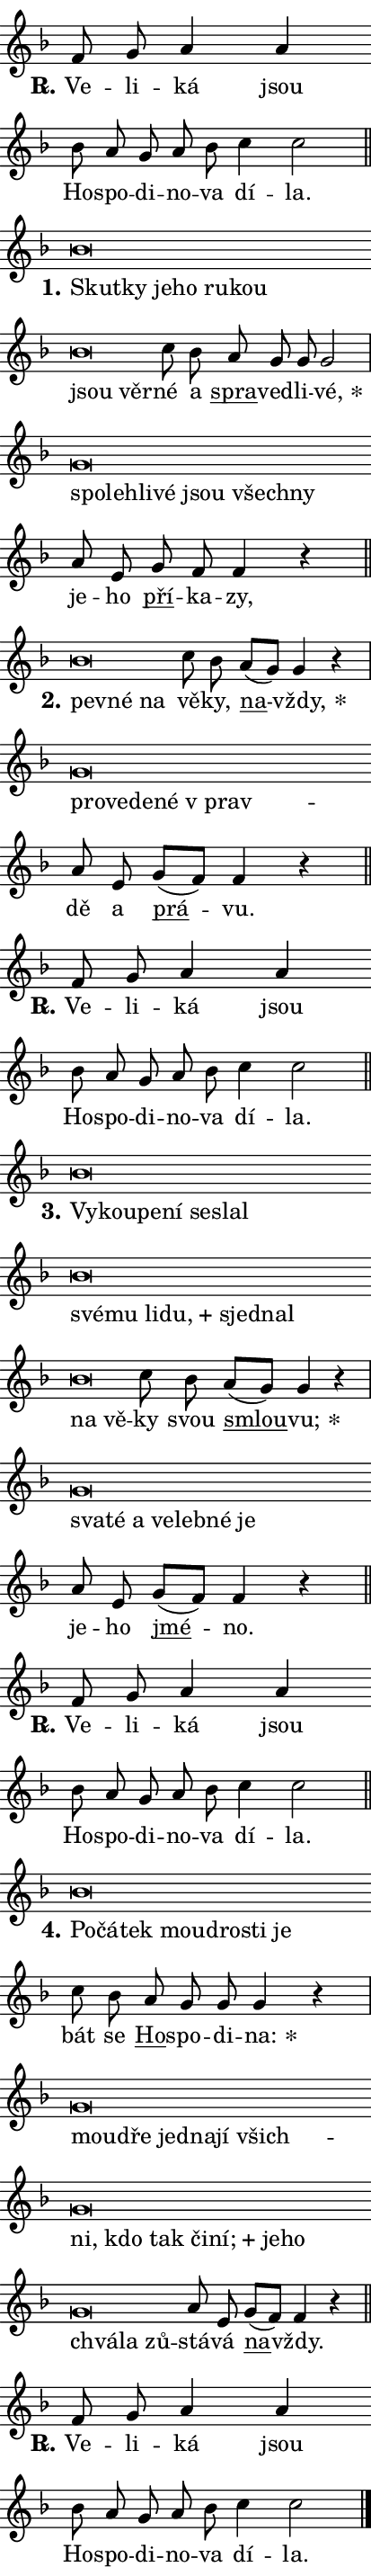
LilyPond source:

\version "2.22.1"
\header { tagline = "" }
\paper {
  indent = 0\cm
  top-margin = 0\cm
  right-margin = 0\cm
  bottom-margin = 0\cm
  left-margin = 0\cm
  paper-width = 7\cm
  page-breaking = #ly:one-page-breaking
  system-system-spacing.basic-distance = #11
  score-system-spacing.basic-distance = #11
  ragged-last = ##f
}


%% Author: Thomas Morley
%% https://lists.gnu.org/archive/html/lilypond-user/2020-05/msg00002.html
#(define (line-position grob)
"Returns position of @var[grob} in current system:
   @code{'start}, if at first time-step
   @code{'end}, if at last time-step
   @code{'middle} otherwise
"
  (let* ((col (ly:item-get-column grob))
         (ln (ly:grob-object col 'left-neighbor))
         (rn (ly:grob-object col 'right-neighbor))
         (col-to-check-left (if (ly:grob? ln) ln col))
         (col-to-check-right (if (ly:grob? rn) rn col))
         (break-dir-left
           (and
             (ly:grob-property col-to-check-left 'non-musical #f)
             (ly:item-break-dir col-to-check-left)))
         (break-dir-right
           (and
             (ly:grob-property col-to-check-right 'non-musical #f)
             (ly:item-break-dir col-to-check-right))))
        (cond ((eqv? 1 break-dir-left) 'start)
              ((eqv? -1 break-dir-right) 'end)
              (else 'middle))))

#(define (tranparent-at-line-position vctor)
  (lambda (grob)
  "Relying on @code{line-position} select the relevant enry from @var{vctor}.
Used to determine transparency,"
    (case (line-position grob)
      ((end) (not (vector-ref vctor 0)))
      ((middle) (not (vector-ref vctor 1)))
      ((start) (not (vector-ref vctor 2))))))

noteHeadBreakVisibility =
#(define-music-function (break-visibility)(vector?)
"Makes @code{NoteHead}s transparent relying on @var{break-visibility}"
#{
  \override NoteHead.transparent =
    #(tranparent-at-line-position break-visibility)
#})

#(define delete-ledgers-for-transparent-note-heads
  (lambda (grob)
    "Reads whether a @code{NoteHead} is transparent.
If so this @code{NoteHead} is removed from @code{'note-heads} from
@var{grob}, which is supposed to be @code{LedgerLineSpanner}.
As a result ledgers are not printed for this @code{NoteHead}"
    (let* ((nhds-array (ly:grob-object grob 'note-heads))
           (nhds-list
             (if (ly:grob-array? nhds-array)
                 (ly:grob-array->list nhds-array)
                 '()))
           ;; Relies on the transparent-property being done before
           ;; Staff.LedgerLineSpanner.after-line-breaking is executed.
           ;; This is fragile ...
           (to-keep
             (remove
               (lambda (nhd)
                 (ly:grob-property nhd 'transparent #f))
               nhds-list)))
      ;; TODO find a better method to iterate over grob-arrays, similiar
      ;; to filter/remove etc for lists
      ;; For now rebuilt from scratch
      (set! (ly:grob-object grob 'note-heads)  '())
      (for-each
        (lambda (nhd)
          (ly:pointer-group-interface::add-grob grob 'note-heads nhd))
        to-keep))))

hideNotes = {
  \noteHeadBreakVisibility #begin-of-line-visible
}
unHideNotes = {
  \noteHeadBreakVisibility #all-visible
}

% work-around for resetting accidentals
% https://lilypond.org/doc/v2.23/Documentation/notation/displaying-rhythms#unmetered-music
cadenzaMeasure = {
  \cadenzaOff
  \partial 1024 s1024
  \cadenzaOn
}

#(define-markup-command (accent layout props text) (markup?)
  "Underline accented syllable"
  (interpret-markup layout props
    #{\markup \override #'(offset . 4.3) \underline { #text }#}))

responsum = \markup \concat {
  "R" \hspace #-1.05 \path #0.1 #'((moveto 0 0.07) (lineto 0.9 0.8)) \hspace #0.05 "."
}

\layout {
    \context {
        \Staff
        \remove "Time_signature_engraver"
        \override LedgerLineSpanner.after-line-breaking = #delete-ledgers-for-transparent-note-heads
    }
    \context {
        \Voice {
            \override NoteHead.output-attributes = #'((class . "notehead"))
            \override Hairpin.height = #0.55
        }
    }
    \context {
        \Lyrics {
            \override StanzaNumber.output-attributes = #'((class . "stanzanumber"))
            \override LyricSpace.minimum-distance = #0.9
            \override LyricText.font-name = #"TeX Gyre Schola"
            \override LyricText.font-size = 1
            \override StanzaNumber.font-name = #"TeX Gyre Schola Bold"
            \override StanzaNumber.font-size = 1
        }
    }
}

% magnetic-lyrics.ily
%
%   written by
%     Jean Abou Samra <jean@abou-samra.fr>
%     Werner Lemberg <wl@gnu.org>
%
%   adapted by
%     Jiri Hon <jiri.hon@gmail.com>
%
% Version 2022-Apr-15

% https://www.mail-archive.com/lilypond-user@gnu.org/msg149350.html

#(define (Left_hyphen_pointer_engraver context)
   "Collect syllable-hyphen-syllable occurrences in lyrics and store
them in properties.  This engraver only looks to the left.  For
example, if the lyrics input is @code{foo -- bar}, it does the
following.

@itemize @bullet
@item
Set the @code{text} property of the @code{LyricHyphen} grob between
@q{foo} and @q{bar} to @code{foo}.

@item
Set the @code{left-hyphen} property of the @code{LyricText} grob with
text @q{foo} to the @code{LyricHyphen} grob between @q{foo} and
@q{bar}.
@end itemize

Use this auxiliary engraver in combination with the
@code{lyric-@/text::@/apply-@/magnetic-@/offset!} hook."
   (let ((hyphen #f)
         (text #f))
     (make-engraver
      (acknowledgers
       ((lyric-syllable-interface engraver grob source-engraver)
        (set! text grob)))
      (end-acknowledgers
       ((lyric-hyphen-interface engraver grob source-engraver)
        ;(when (not (grob::has-interface grob 'lyric-space-interface))
          (set! hyphen grob)));)
      ((stop-translation-timestep engraver)
       (when (and text hyphen)
         (ly:grob-set-object! text 'left-hyphen hyphen))
       (set! text #f)
       (set! hyphen #f)))))

#(define (lyric-text::apply-magnetic-offset! grob)
   "If the space between two syllables is less than the value in
property @code{LyricText@/.details@/.squash-threshold}, move the right
syllable to the left so that it gets concatenated with the left
syllable.

Use this function as a hook for
@code{LyricText@/.after-@/line-@/breaking} if the
@code{Left_@/hyphen_@/pointer_@/engraver} is active."
   (let ((hyphen (ly:grob-object grob 'left-hyphen #f)))
     (when hyphen
       (let ((left-text (ly:spanner-bound hyphen LEFT)))
         (when (grob::has-interface left-text 'lyric-syllable-interface)
           (let* ((common (ly:grob-common-refpoint grob left-text X))
                  (this-x-ext (ly:grob-extent grob common X))
                  (left-x-ext
                   (begin
                     ;; Trigger magnetism for left-text.
                     (ly:grob-property left-text 'after-line-breaking)
                     (ly:grob-extent left-text common X)))
                  ;; `delta` is the gap width between two syllables.
                  (delta (- (interval-start this-x-ext)
                            (interval-end left-x-ext)))
                  (details (ly:grob-property grob 'details))
                  (threshold (assoc-get 'squash-threshold details 0.2)))
             (when (< delta threshold)
               (let* (;; We have to manipulate the input text so that
                      ;; ligatures crossing syllable boundaries are not
                      ;; disabled.  For languages based on the Latin
                      ;; script this is essentially a beautification.
                      ;; However, for non-Western scripts it can be a
                      ;; necessity.
                      (lt (ly:grob-property left-text 'text))
                      (rt (ly:grob-property grob 'text))
                      (is-space (grob::has-interface hyphen 'lyric-space-interface))
                      (space (if is-space " " ""))
                      (space-markup (grob-interpret-markup grob " "))
                      (space-size (interval-length (ly:stencil-extent space-markup X)))
                      (extra-delta (if is-space space-size 0))
                      ;; Append new syllable.
                      (ltrt-space (if (and (string? lt) (string? rt))
                                (string-append lt space rt)
                                (make-concat-markup (list lt space rt))))
                      ;; Right-align `ltrt` to the right side.
                      (ltrt-space-markup (grob-interpret-markup
                               grob
                               (make-translate-markup
                                (cons (interval-length this-x-ext) 0)
                                (make-right-align-markup ltrt-space)))))
                 (begin
                   ;; Don't print `left-text`.
                   (ly:grob-set-property! left-text 'stencil #f)
                   ;; Set text and stencil (which holds all collected
                   ;; syllables so far) and shift it to the left.
                   (ly:grob-set-property! grob 'text ltrt-space)
                   (ly:grob-set-property! grob 'stencil ltrt-space-markup)
                   (ly:grob-translate-axis! grob (- (- delta extra-delta)) X))))))))))


#(define (lyric-hyphen::displace-bounds-first grob)
   ;; Make very sure this callback isn't triggered too early.
   (let ((left (ly:spanner-bound grob LEFT))
         (right (ly:spanner-bound grob RIGHT)))
     (ly:grob-property left 'after-line-breaking)
     (ly:grob-property right 'after-line-breaking)
     (ly:lyric-hyphen::print grob)))

squashThreshold = #0.4

\layout {
  \context {
    \Lyrics
    \consists #Left_hyphen_pointer_engraver
    \override LyricText.after-line-breaking =
      #lyric-text::apply-magnetic-offset!
    \override LyricHyphen.stencil = #lyric-hyphen::displace-bounds-first
    \override LyricText.details.squash-threshold = \squashThreshold
    \override LyricHyphen.minimum-distance = 0
    \override LyricHyphen.minimum-length = \squashThreshold
  }
}

squash = \override LyricText.details.squash-threshold = 9999
unSquash = \override LyricText.details.squash-threshold = \squashThreshold

left = \override LyricText.self-alignment-X = #LEFT
unLeft = \revert LyricText.self-alignment-X

starOffset = #(lambda (grob) 
                (let ((x_offset (ly:self-alignment-interface::aligned-on-x-parent grob)))
                  (if (= x_offset 0) 0 (+ x_offset 1.2))))

star = #(define-music-function (syllable)(string?)
"Append star separator at the end of a syllable"
#{
  \once \override LyricText.X-offset = #starOffset
  \lyricmode { \markup {
    #syllable
    \override #'((font-name . "TeX Gyre Schola Bold")) \hspace #0.2 \lower #0.65 \larger "*"
  } }
#})

starAccent = #(define-music-function (syllable)(string?)
"Append star separator at the end of a syllable and make accent"
#{
  \once \override LyricText.X-offset = #starOffset
  \lyricmode { \markup {
    \accent #syllable
    \override #'((font-name . "TeX Gyre Schola Bold")) \hspace #0.2 \lower #0.65 \larger "*"
  } }
#})

breath = #(define-music-function (syllable)(string?)
"Append breathing indicator at the end of a syllable"
#{
  \lyricmode { \markup { #syllable "+" } }
#})

optionalBreath = #(define-music-function (syllable)(string?)
"Append optional breathing indicator at the end of a syllable"
#{
  \lyricmode { \markup { #syllable "(+)" } }
#})


\score {
    <<
        \new Voice = "melody" { \cadenzaOn \key f \major \relative { f'8 g a4 a \bar "" bes8 a g a bes \bar "" c4 c2 \cadenzaMeasure \bar "||" \break }
\relative { bes'\breve*1/16 \hideNotes \breve*1/16 \bar "" \breve*1/16 \bar "" \breve*1/16 \bar "" \breve*1/16 \bar "" \breve*1/16 \bar "" \breve*1/16 \breve*1/16 \bar "" \unHideNotes c8 bes \bar "" a g g g2 \cadenzaMeasure \bar "|" g\breve*1/16 \hideNotes \breve*1/16 \bar "" \breve*1/16 \bar "" \breve*1/16 \bar "" \breve*1/16 \bar "" \breve*1/16 \breve*1/16 \bar "" \unHideNotes a8 e \bar "" g f f4 r \cadenzaMeasure \bar "||" \break }
\relative { bes'\breve*1/16 \hideNotes \breve*1/16 \breve*1/16 \bar "" \unHideNotes c8 bes \bar "" a[( g)] g4 r \cadenzaMeasure \bar "|" g\breve*1/16 \hideNotes \breve*1/16 \bar "" \breve*1/16 \bar "" \breve*1/16 \breve*1/16 \bar "" \unHideNotes a8 e \bar "" g[( f)] f4 r \cadenzaMeasure \bar "||" \break }
\relative { f'8 g a4 a \bar "" bes8 a g a bes \bar "" c4 c2 \cadenzaMeasure \bar "||" \break }
\relative { bes'\breve*1/16 \hideNotes \breve*1/16 \bar "" \breve*1/16 \bar "" \breve*1/16 \bar "" \breve*1/16 \bar "" \breve*1/16 \bar "" \breve*1/16 \bar "" \breve*1/16 \bar "" \breve*1/16 \bar "" \breve*1/16 \bar "" \breve*1/16 \bar "" \breve*1/16 \bar "" \breve*1/16 \breve*1/16 \bar "" \unHideNotes c8 bes \bar "" a[( g)] g4 r \cadenzaMeasure \bar "|" g\breve*1/16 \hideNotes \breve*1/16 \bar "" \breve*1/16 \bar "" \breve*1/16 \bar "" \breve*1/16 \bar "" \breve*1/16 \breve*1/16 \bar "" \unHideNotes a8 e \bar "" g[( f)] f4 r \cadenzaMeasure \bar "||" \break }
\relative { f'8 g a4 a \bar "" bes8 a g a bes \bar "" c4 c2 \cadenzaMeasure \bar "||" \break }
\relative { bes'\breve*1/16 \hideNotes \breve*1/16 \bar "" \breve*1/16 \bar "" \breve*1/16 \bar "" \breve*1/16 \bar "" \breve*1/16 \breve*1/16 \bar "" \unHideNotes c8 bes \bar "" a g g g4 r \cadenzaMeasure \bar "|" g\breve*1/16 \hideNotes \breve*1/16 \bar "" \breve*1/16 \bar "" \breve*1/16 \bar "" \breve*1/16 \bar "" \breve*1/16 \bar "" \breve*1/16 \bar "" \breve*1/16 \bar "" \breve*1/16 \bar "" \breve*1/16 \bar "" \breve*1/16 \bar "" \breve*1/16 \bar "" \breve*1/16 \bar "" \breve*1/16 \bar "" \breve*1/16 \breve*1/16 \bar "" \unHideNotes a8 e \bar "" g[( f)] f4 r \cadenzaMeasure \bar "||" \break }
\relative { f'8 g a4 a \bar "" bes8 a g a bes \bar "" c4 c2 \cadenzaMeasure \bar "||" \break } \bar "|." }
        \new Lyrics \lyricsto "melody" { \lyricmode { \set stanza = \responsum
Ve -- li -- ká jsou Ho -- spo -- di -- no -- va dí -- la.
\set stanza = "1."
\left Skut -- \squash ky je -- ho ru -- kou jsou věr -- \unLeft \unSquash né a \markup \accent spra -- ved -- li -- \star vé, \left spo -- \squash leh -- li -- vé jsou všech -- ny \unLeft \unSquash je -- ho \markup \accent pří -- ka -- zy,
\set stanza = "2."
\left pev -- \squash né na \unLeft \unSquash vě -- ky, \markup \accent na -- \star vždy, \left pro -- \squash ve -- de -- né "v prav" -- \unLeft \unSquash dě a \markup \accent prá -- vu.
\set stanza = \responsum
Ve -- li -- ká jsou Ho -- spo -- di -- no -- va dí -- la.
\set stanza = "3."
\left Vy -- \squash kou -- pe -- ní se -- slal své -- mu li -- \breath "du," sjed -- nal na vě -- \unLeft \unSquash ky svou \markup \accent smlou -- \star vu; \left sva -- \squash té a ve -- leb -- né je \unLeft \unSquash je -- ho \markup \accent jmé -- no.
\set stanza = \responsum
Ve -- li -- ká jsou Ho -- spo -- di -- no -- va dí -- la.
\set stanza = "4."
\left Po -- \squash čá -- tek moud -- ro -- sti je \unLeft \unSquash bát se \markup \accent Ho -- spo -- di -- \star na: \left moud -- \squash ře jed -- na -- jí všich -- ni, kdo tak či -- \breath "ní;" je -- ho chvá -- la zů -- \unLeft \unSquash stá -- vá \markup \accent na -- vždy.
\set stanza = \responsum
Ve -- li -- ká jsou Ho -- spo -- di -- no -- va dí -- la. } }
    >>
    \layout {}
}
